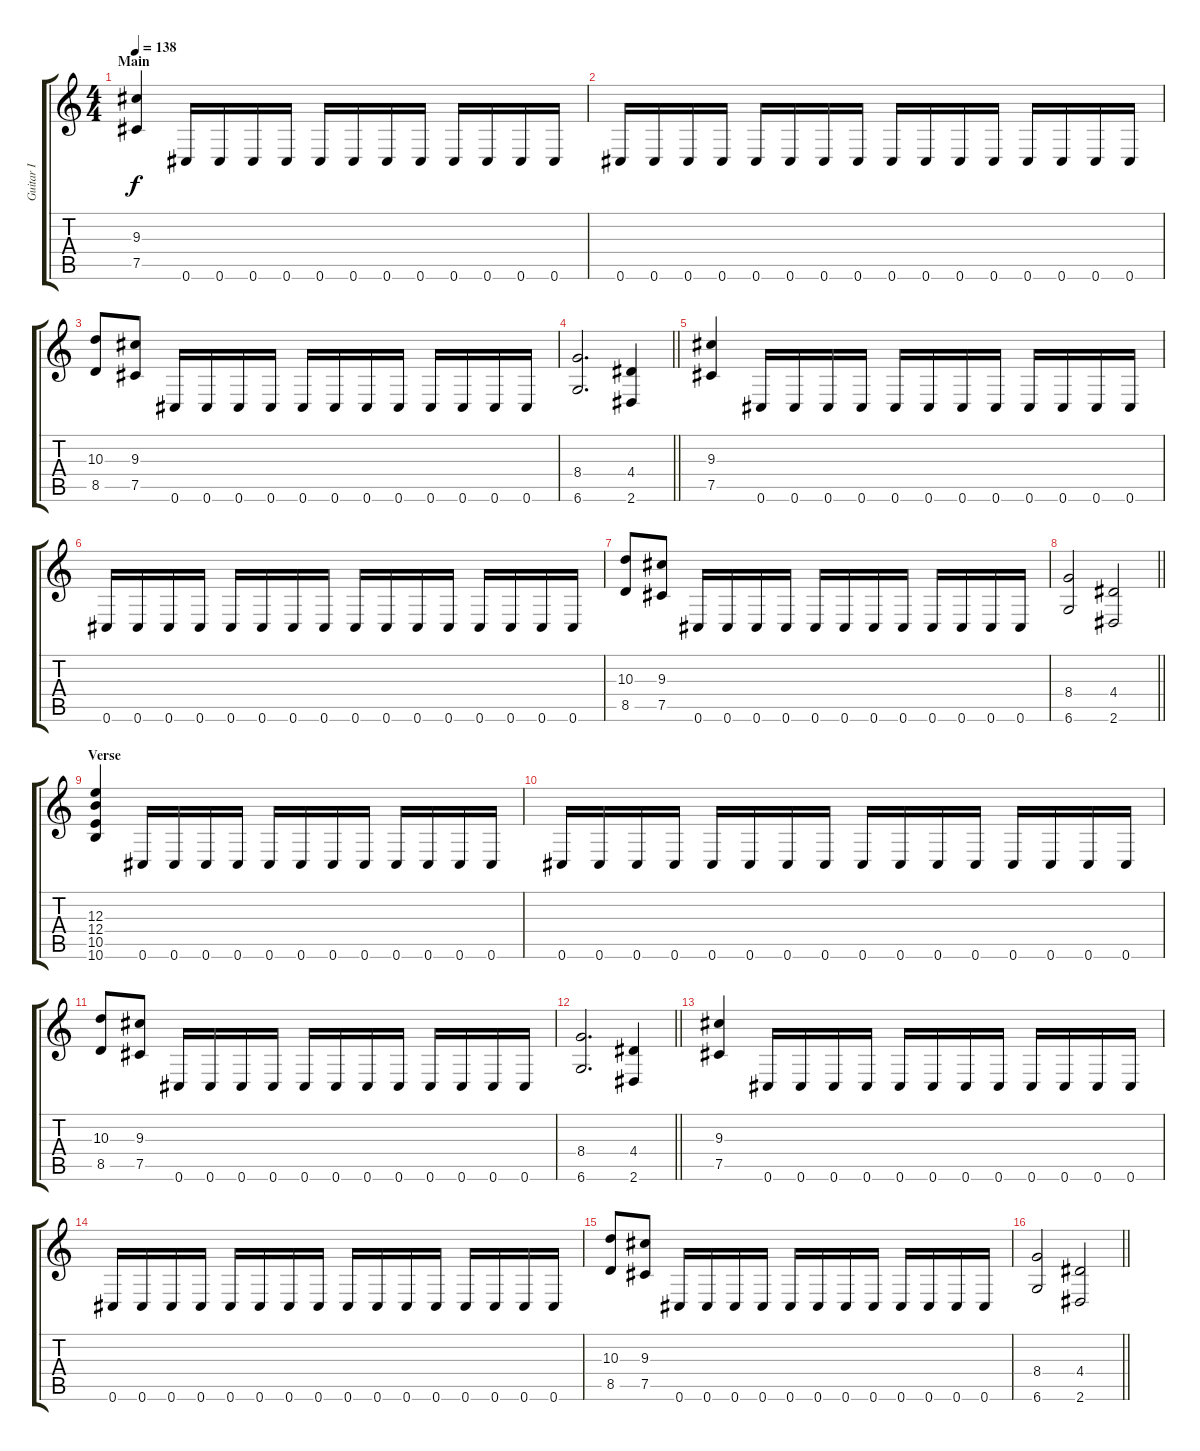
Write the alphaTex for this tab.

\track ("Guitar I" "Guitar I") {instrument distortionguitar}
\staff {score tabs}
\tuning (Db4 Ab3 E3 B2 Gb2 Db2) {hide}
\ts (4 4)
\section ("" "Main")
\tempo 138
\clef g2
\ks c
(9.3 7.5).4{dy f} 0.6.16 0.6.16 0.6.16 0.6.16 0.6.16 0.6.16 0.6.16 0.6.16 0.6.16 0.6.16 0.6.16 0.6.16 |
0.6.16 0.6.16 0.6.16 0.6.16 0.6.16 0.6.16 0.6.16 0.6.16 0.6.16 0.6.16 0.6.16 0.6.16 0.6.16 0.6.16 0.6.16 0.6.16 |
(10.3 8.5).8 (9.3 7.5).8 0.6.16 0.6.16 0.6.16 0.6.16 0.6.16 0.6.16 0.6.16 0.6.16 0.6.16 0.6.16 0.6.16 0.6.16 |
\barLineRight lightlight
(8.4 6.6).2{d} (4.4 2.6).4 |
\section ("" "")
(9.3 7.5).4 0.6.16 0.6.16 0.6.16 0.6.16 0.6.16 0.6.16 0.6.16 0.6.16 0.6.16 0.6.16 0.6.16 0.6.16 |
0.6.16 0.6.16 0.6.16 0.6.16 0.6.16 0.6.16 0.6.16 0.6.16 0.6.16 0.6.16 0.6.16 0.6.16 0.6.16 0.6.16 0.6.16 0.6.16 |
(10.3 8.5).8 (9.3 7.5).8 0.6.16 0.6.16 0.6.16 0.6.16 0.6.16 0.6.16 0.6.16 0.6.16 0.6.16 0.6.16 0.6.16 0.6.16 |
\barLineRight lightlight
(8.4 6.6).2 (4.4 2.6).2 |
\section ("" "Verse")
(12.3 12.4 10.5 10.6).4 0.6.16 0.6.16 0.6.16 0.6.16 0.6.16 0.6.16 0.6.16 0.6.16 0.6.16 0.6.16 0.6.16 0.6.16 |
0.6.16 0.6.16 0.6.16 0.6.16 0.6.16 0.6.16 0.6.16 0.6.16 0.6.16 0.6.16 0.6.16 0.6.16 0.6.16 0.6.16 0.6.16 0.6.16 |
(10.3 8.5).8 (9.3 7.5).8 0.6.16 0.6.16 0.6.16 0.6.16 0.6.16 0.6.16 0.6.16 0.6.16 0.6.16 0.6.16 0.6.16 0.6.16 |
\barLineRight lightlight
(8.4 6.6).2{d} (4.4 2.6).4 |
\section ("" "")
(9.3 7.5).4 0.6.16 0.6.16 0.6.16 0.6.16 0.6.16 0.6.16 0.6.16 0.6.16 0.6.16 0.6.16 0.6.16 0.6.16 |
0.6.16 0.6.16 0.6.16 0.6.16 0.6.16 0.6.16 0.6.16 0.6.16 0.6.16 0.6.16 0.6.16 0.6.16 0.6.16 0.6.16 0.6.16 0.6.16 |
(10.3 8.5).8 (9.3 7.5).8 0.6.16 0.6.16 0.6.16 0.6.16 0.6.16 0.6.16 0.6.16 0.6.16 0.6.16 0.6.16 0.6.16 0.6.16 |
\barLineRight lightlight
(8.4 6.6).2 (4.4 2.6).2
